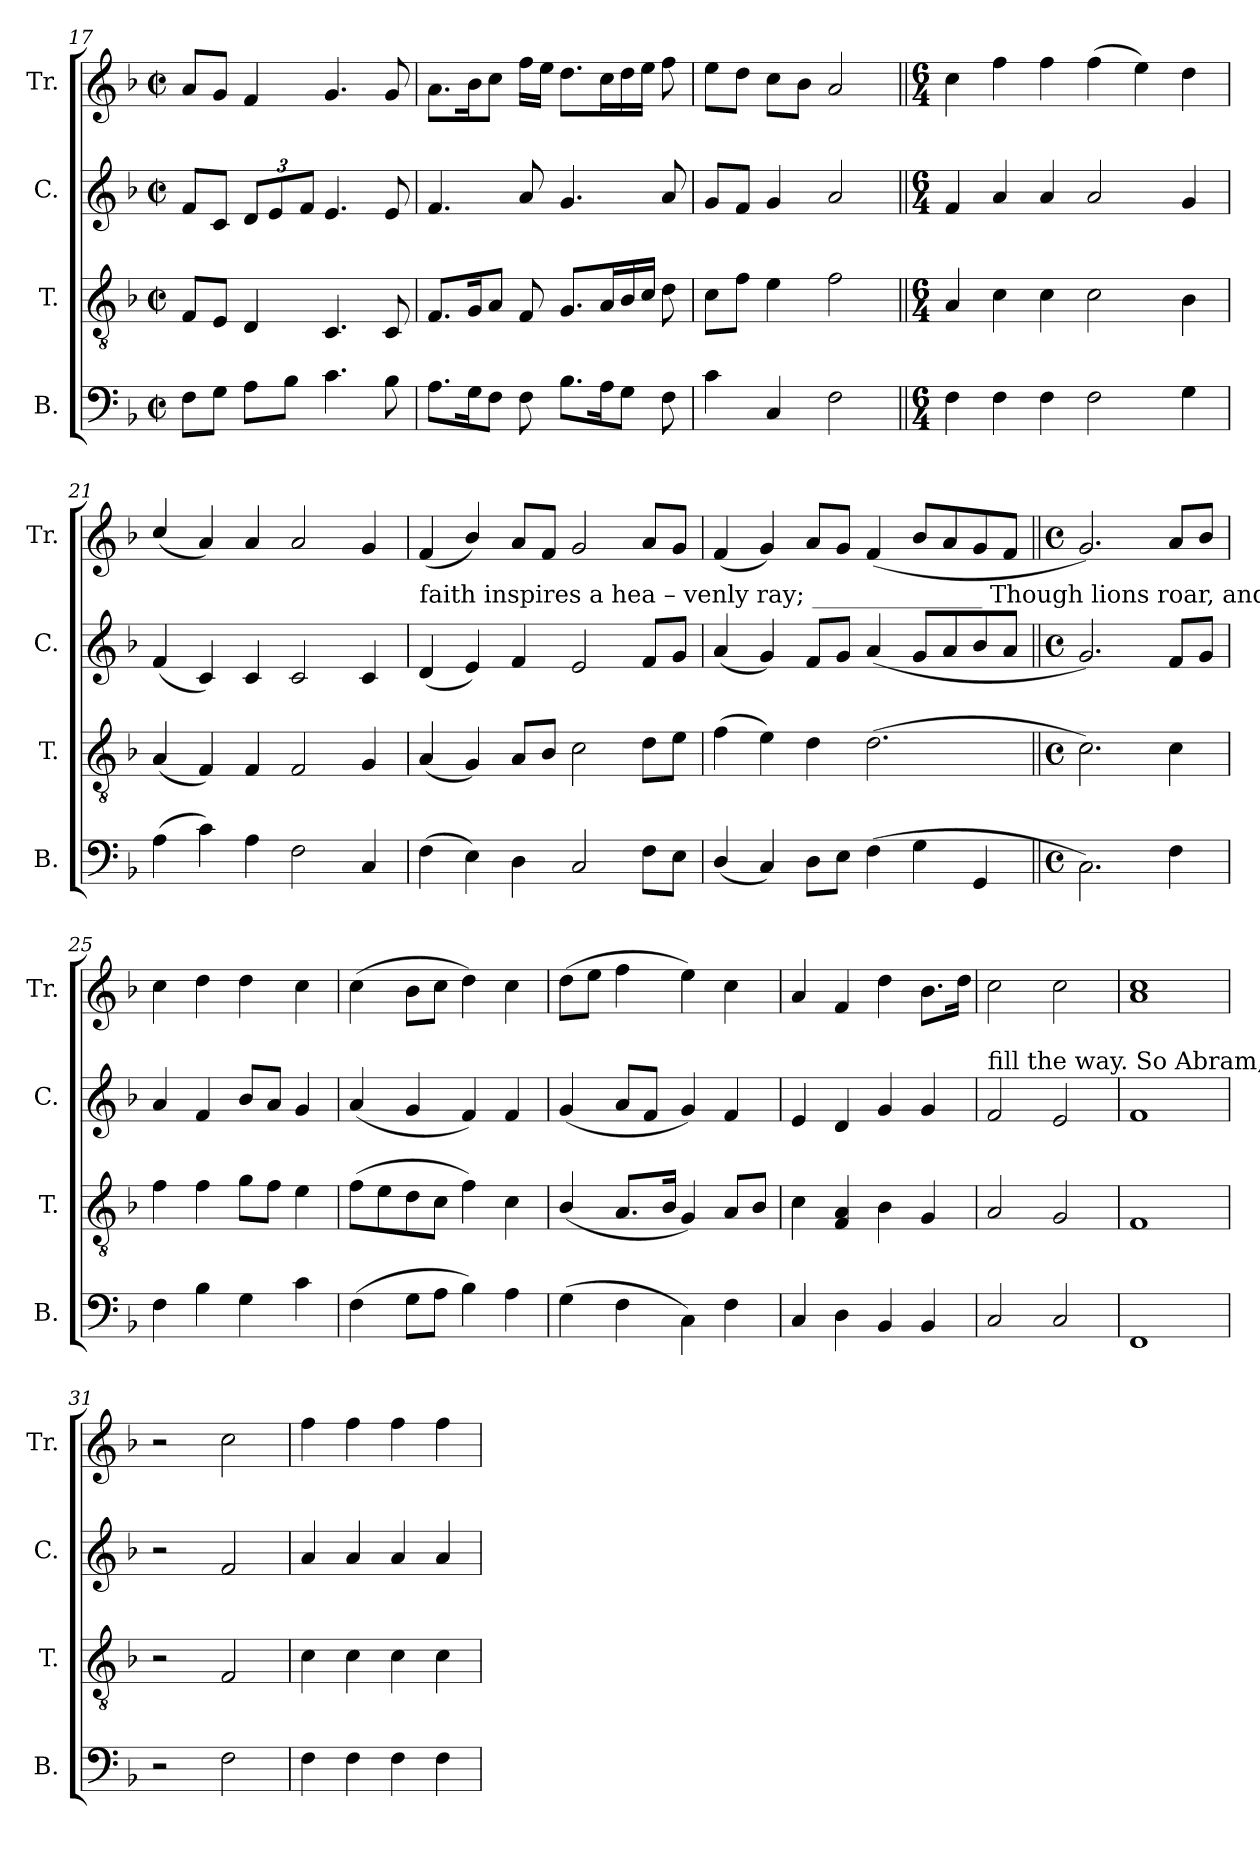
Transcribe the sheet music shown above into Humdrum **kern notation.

**kern	**kern	**kern	**kern
*part4	*part3	*part2	*part1
*staff4	*staff3	*staff2	*staff1
*I"B.	*I"T.	*I"C.	*I"Tr.
*I'B.	*I'T.	*I'C.	*I'Tr.
*clefF4	*clefGv2	*clefG2	*clefG2
*k[b-]	*k[b-]	*k[b-]	*k[b-]
*M2/2	*M2/2	*M2/2	*M2/2
*met(c|)	*met(c|)	*met(c|)	*met(c|)
=17	=17	=17	=17
8F\L	8F/L	8f/L	8a/L
8G\J	8E/J	8c/J	8g/J
*	*	*Xbrackettup	*
8A\L	4D/	12d/L	4f/
.	.	12e/	.
8B-\J	.	.	.
.	.	12f/J	.
4.c\	4.C/	4.e/	4.g/
8B-\	8C/	8e/	8g/
=18	=18	=18	=18
8.A\L	8.F/L	4.f/	8.a\L
16G\K	16G/K	.	16b-\K
8F\J	8A/J	.	8cc\J
8F\	8F/	8a/	16ff\LL
.	.	.	16ee\JJ
8.B-\L	8.G/L	4.g/	8.dd\L
16A\K	16A/L	.	16cc\L
8G\J	16B-/	.	16dd\
.	16c/JJ	.	16ee\JJ
8F\	8d\	8a/	8ff\
=19	=19	=19	=19
4c\	8c\L	8g/L	8ee\L
.	8f\J	8f/J	8dd\J
4C/	4e\	4g/	8cc\L
.	.	.	8b-\J
2F\	2f\	2a/	2a/
=20||	=20||	=20||	=20||
*M6/4	*M6/4	*M6/4	*M6/4
4F\	4A/	4f/	4cc\
4F\	4c\	4a/	4ff\
4F\	4c\	4a/	4ff\
2F\	2c\	2a/	(4ff\
.	.	.	4ee\)
4G\	4B-\	4g/	4dd\
=21	=21	=21	=21
(4A\	(4A/	(4f/	(4cc/
4c\)	4F/)	4c/)	4a/)
4A\	4F/	4c/	4a/
2F\	2F/	2c/	2a/
4C/	4G/	4c/	4g/
=22	=22	=22	=22
!	!	!LO:TX:a:t=faith inspires   a         hea – venly ray;  ______________ Though  lions  roar,  and  tem       –      pests  blow, _______  And   rocks and dangers	!
(4F\	(4A/	(4d/	(4f/
4E\)	4G/)	4e/)	4b-/)
4D\	8A/L	4f/	8a/L
.	8B-/J	.	8f/J
2C/	2c\	2e/	2g/
8F\L	8d\L	8f/L	8a/L
8E\J	8e\J	8g/J	8g/J
=23	=23	=23	=23
(4D/	(4f\	(4a/	(4f/
4C/)	4e\)	4g/)	4g/)
8D\L	4d\	8f/L	8a/L
8E\J	.	8g/J	8g/J
(4F\	(2.d\	(4a/	(4f/
4G\	.	8g/L	8b-/L
.	.	8a/	8a/
4GG/	.	8b-/	8g/
.	.	8a/J	8f/J
=24||	=24||	=24||	=24||
*M4/4	*M4/4	*M4/4	*M4/4
*met(c)	*met(c)	*met(c)	*met(c)
2.C\)	2.c\)	2.g/)	2.g/)
4F\	4c\	8f/L	8a/L
.	.	8g/J	8b-/J
=25	=25	=25	=25
4F\	4f\	4a/	4cc\
4B-\	4f\	4f/	4dd\
4G\	8g\L	8b-/L	4dd\
.	8f\J	8a/J	.
4c\	4e\	4g/	4cc\
=26	=26	=26	=26
(4F\	(8f\L	(4a/	(4cc\
.	8e\	.	.
8G\L	8d\	4g/	8b-\L
8A\J	8c\J	.	8cc\J
4B-\)	4f\)	4f/)	4dd\)
4A\	4c\	4f/	4cc\
=27	=27	=27	=27
(4G\	(4B-/	(4g/	(8dd\L
.	.	.	8ee\J
4F\	8.A/L	8a/L	4ff\
.	.	8f/J	.
.	16B-/Jk	.	.
4C\)	4G/)	4g/)	4ee\)
4F\	8A/L	4f/	4cc\
.	8B-/J	.	.
=28	=28	=28	=28
4C/	4c\	4e/	4a/
4D\	4F/ 4A/	4d/	4f/
4BB-/	4B-\	4g/	4dd\
4BB-/	4G/	4g/	8.b-\L
.	.	.	16dd\Jk
=29	=29	=29	=29
!	!	!LO:TX:a:t=fill the  way.      So Abram, by  divine  command,  Left his own house to walk ____________  with        God;    His faith beheld   the promised	!
2C/	2A/	2f/	2cc\
2C/	2G/	2e/	2cc\
=30	=30	=30	=30
1FF	1F	1f	1a 1cc
=31	=31	=31	=31
2r	2r	2r	2r
2F\	2F/	2f/	2cc\
=32	=32	=32	=32
4F\	4c\	4a/	4ff\
4F\	4c\	4a/	4ff\
4F\	4c\	4a/	4ff\
4F\	4c\	4a/	4ff\
=	=	=	=
*-	*-	*-	*-
